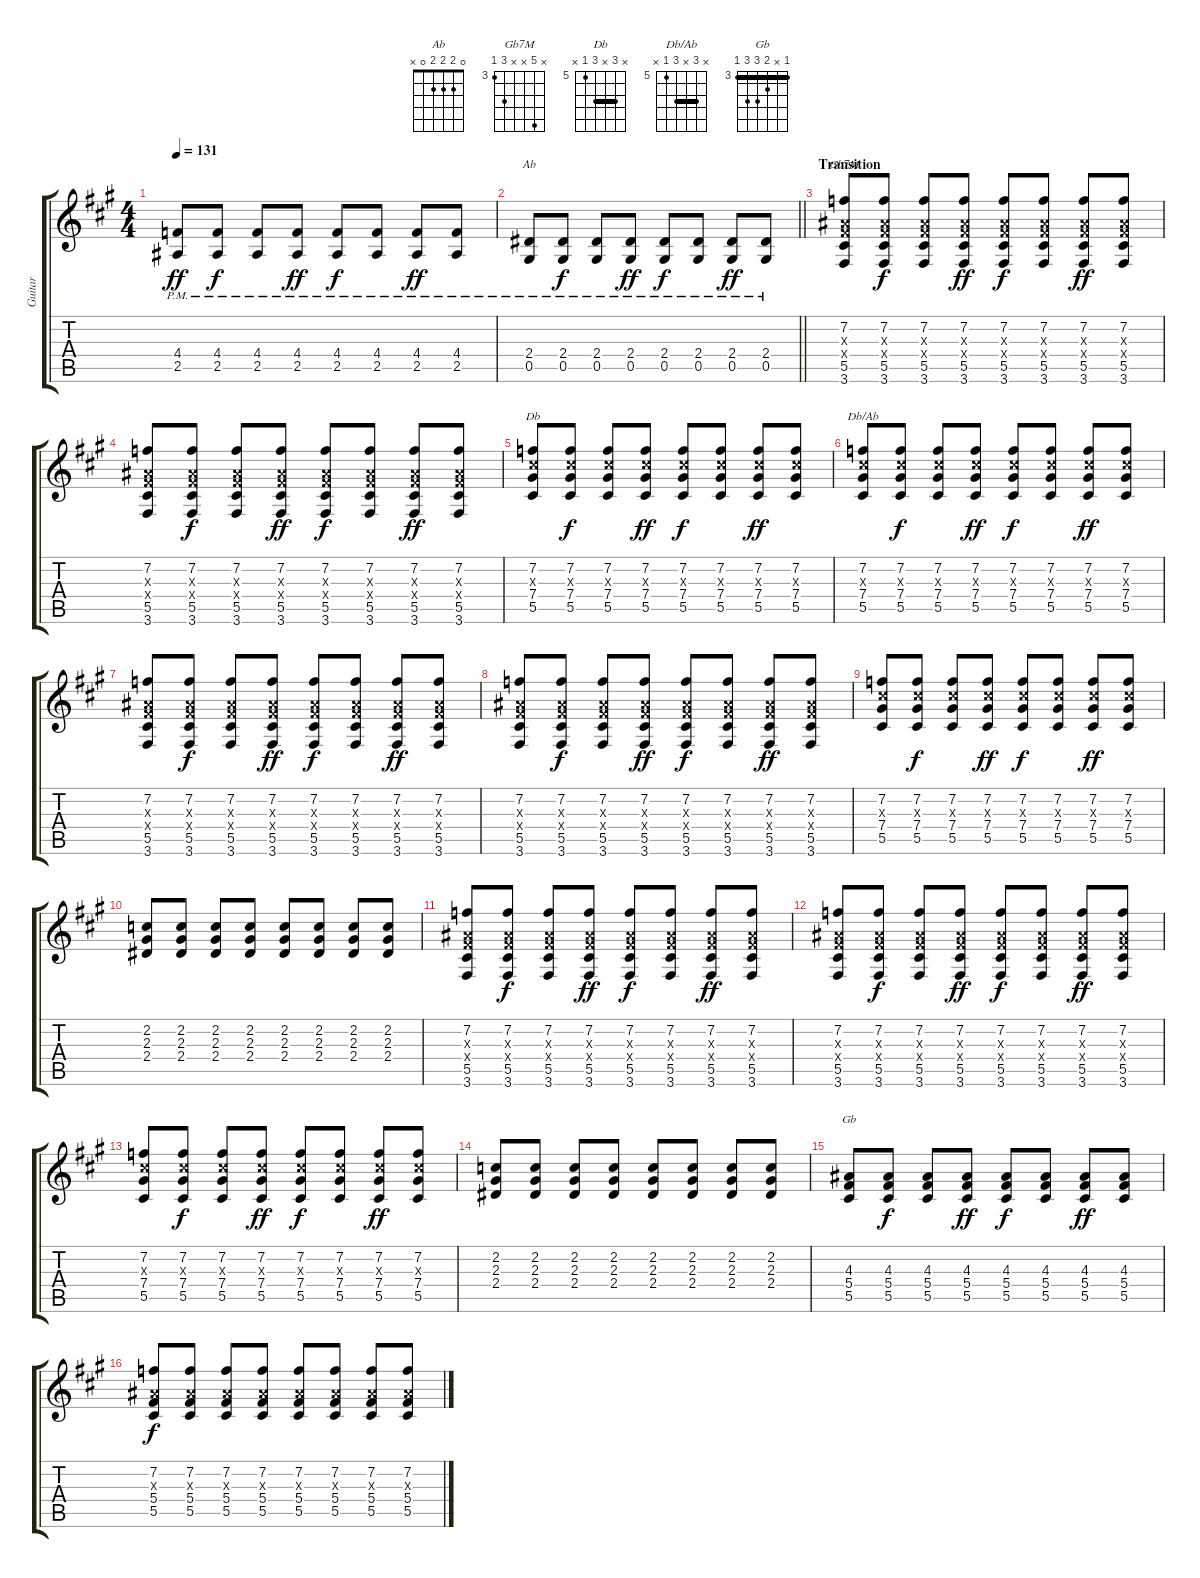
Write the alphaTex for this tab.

\track ("Guitar" "Guitar") {instrument electricguitarclean}
\staff {score tabs}
\tuning (Eb4 Bb3 Gb3 Db3 Ab2 Eb2) {hide}
\chord ("Ab" 0 2 2 2 0 x)
\chord ("Gb7M" x 7 x x 5 3) {firstfret 3}
\chord ("Db" x 7 x 7 5 x) {firstfret 5 barre 7}
\chord ("Db/Ab" x 7 x 7 5 x) {firstfret 5 barre 7}
\chord ("Gb" 3 x 4 5 5 3) {firstfret 3 barre 3}
\ts (4 4)
\tempo 131
\clef g2
\ks a
(4.4{pm} 2.5{pm}).8{dy ff} (4.4{pm} 2.5{pm}).8{dy f} (4.4{pm} 2.5{pm}).8 (4.4{pm} 2.5{pm}).8{dy ff} (4.4{pm} 2.5{pm}).8{dy f} (4.4{pm} 2.5{pm}).8 (4.4{pm} 2.5{pm}).8{dy ff} (4.4{pm} 2.5{pm}).8 |
\barLineRight lightlight
(2.4{pm} 0.5{pm}).8{ch "Ab"} (2.4{pm} 0.5{pm}).8{dy f} (2.4{pm} 0.5{pm}).8 (2.4{pm} 0.5{pm}).8{dy ff} (2.4{pm} 0.5{pm}).8{dy f} (2.4{pm} 0.5{pm}).8 (2.4{pm} 0.5{pm}).8{dy ff} (2.4{pm} 0.5{pm}).8 |
\section ("" "Transition")
(7.2 4.3{x} 5.4{x} 5.5 3.6).8{ch "Gb7M"} (7.2 4.3{x} 5.4{x} 5.5 3.6).8{dy f} (7.2 4.3{x} 5.4{x} 5.5 3.6).8 (7.2 4.3{x} 5.4{x} 5.5 3.6).8{dy ff} (7.2 4.3{x} 5.4{x} 5.5 3.6).8{dy f} (7.2 4.3{x} 5.4{x} 5.5 3.6).8 (7.2 4.3{x} 5.4{x} 5.5 3.6).8{dy ff} (7.2 4.3{x} 5.4{x} 5.5 3.6).8 |
(7.2 4.3{x} 5.4{x} 5.5 3.6).8 (7.2 4.3{x} 5.4{x} 5.5 3.6).8{dy f} (7.2 4.3{x} 5.4{x} 5.5 3.6).8 (7.2 4.3{x} 5.4{x} 5.5 3.6).8{dy ff} (7.2 4.3{x} 5.4{x} 5.5 3.6).8{dy f} (7.2 4.3{x} 5.4{x} 5.5 3.6).8 (7.2 4.3{x} 5.4{x} 5.5 3.6).8{dy ff} (7.2 4.3{x} 5.4{x} 5.5 3.6).8 |
(7.2 7.3{x} 7.4 5.5).8{ch "Db"} (7.2 7.3{x} 7.4 5.5).8{dy f} (7.2 7.3{x} 7.4 5.5).8 (7.2 7.3{x} 7.4 5.5).8{dy ff} (7.2 7.3{x} 7.4 5.5).8{dy f} (7.2 7.3{x} 7.4 5.5).8 (7.2 7.3{x} 7.4 5.5).8{dy ff} (7.2 7.3{x} 7.4 5.5).8 |
(7.2 7.3{x} 7.4 5.5).8{ch "Db/Ab"} (7.2 7.3{x} 7.4 5.5).8{dy f} (7.2 7.3{x} 7.4 5.5).8 (7.2 7.3{x} 7.4 5.5).8{dy ff} (7.2 7.3{x} 7.4 5.5).8{dy f} (7.2 7.3{x} 7.4 5.5).8 (7.2 7.3{x} 7.4 5.5).8{dy ff} (7.2 7.3{x} 7.4 5.5).8 |
(7.2 4.3{x} 5.4{x} 5.5 3.6).8 (7.2 4.3{x} 5.4{x} 5.5 3.6).8{dy f} (7.2 4.3{x} 5.4{x} 5.5 3.6).8 (7.2 4.3{x} 5.4{x} 5.5 3.6).8{dy ff} (7.2 4.3{x} 5.4{x} 5.5 3.6).8{dy f} (7.2 4.3{x} 5.4{x} 5.5 3.6).8 (7.2 4.3{x} 5.4{x} 5.5 3.6).8{dy ff} (7.2 4.3{x} 5.4{x} 5.5 3.6).8 |
(7.2 4.3{x} 5.4{x} 5.5 3.6).8 (7.2 4.3{x} 5.4{x} 5.5 3.6).8{dy f} (7.2 4.3{x} 5.4{x} 5.5 3.6).8 (7.2 4.3{x} 5.4{x} 5.5 3.6).8{dy ff} (7.2 4.3{x} 5.4{x} 5.5 3.6).8{dy f} (7.2 4.3{x} 5.4{x} 5.5 3.6).8 (7.2 4.3{x} 5.4{x} 5.5 3.6).8{dy ff} (7.2 4.3{x} 5.4{x} 5.5 3.6).8 |
(7.2 7.3{x} 7.4 5.5).8 (7.2 7.3{x} 7.4 5.5).8{dy f} (7.2 7.3{x} 7.4 5.5).8 (7.2 7.3{x} 7.4 5.5).8{dy ff} (7.2 7.3{x} 7.4 5.5).8{dy f} (7.2 7.3{x} 7.4 5.5).8 (7.2 7.3{x} 7.4 5.5).8{dy ff} (7.2 7.3{x} 7.4 5.5).8 |
(2.2 2.3 2.4).8 (2.2 2.3 2.4).8 (2.2 2.3 2.4).8 (2.2 2.3 2.4).8 (2.2 2.3 2.4).8 (2.2 2.3 2.4).8 (2.2 2.3 2.4).8 (2.2 2.3 2.4).8 |
(7.2 4.3{x} 5.4{x} 5.5 3.6).8 (7.2 4.3{x} 5.4{x} 5.5 3.6).8{dy f} (7.2 4.3{x} 5.4{x} 5.5 3.6).8 (7.2 4.3{x} 5.4{x} 5.5 3.6).8{dy ff} (7.2 4.3{x} 5.4{x} 5.5 3.6).8{dy f} (7.2 4.3{x} 5.4{x} 5.5 3.6).8 (7.2 4.3{x} 5.4{x} 5.5 3.6).8{dy ff} (7.2 4.3{x} 5.4{x} 5.5 3.6).8 |
(7.2 4.3{x} 5.4{x} 5.5 3.6).8 (7.2 4.3{x} 5.4{x} 5.5 3.6).8{dy f} (7.2 4.3{x} 5.4{x} 5.5 3.6).8 (7.2 4.3{x} 5.4{x} 5.5 3.6).8{dy ff} (7.2 4.3{x} 5.4{x} 5.5 3.6).8{dy f} (7.2 4.3{x} 5.4{x} 5.5 3.6).8 (7.2 4.3{x} 5.4{x} 5.5 3.6).8{dy ff} (7.2 4.3{x} 5.4{x} 5.5 3.6).8 |
(7.2 7.3{x} 7.4 5.5).8 (7.2 7.3{x} 7.4 5.5).8{dy f} (7.2 7.3{x} 7.4 5.5).8 (7.2 7.3{x} 7.4 5.5).8{dy ff} (7.2 7.3{x} 7.4 5.5).8{dy f} (7.2 7.3{x} 7.4 5.5).8 (7.2 7.3{x} 7.4 5.5).8{dy ff} (7.2 7.3{x} 7.4 5.5).8 |
(2.2 2.3 2.4).8 (2.2 2.3 2.4).8 (2.2 2.3 2.4).8 (2.2 2.3 2.4).8 (2.2 2.3 2.4).8 (2.2 2.3 2.4).8 (2.2 2.3 2.4).8 (2.2 2.3 2.4).8 |
(4.3 5.4 5.5).8{ch "Gb"} (4.3 5.4 5.5).8{dy f} (4.3 5.4 5.5).8 (4.3 5.4 5.5).8{dy ff} (4.3 5.4 5.5).8{dy f} (4.3 5.4 5.5).8 (4.3 5.4 5.5).8{dy ff} (4.3 5.4 5.5).8 |
(7.2 4.3{x} 5.4 5.5).8{dy f} (7.2 4.3{x} 5.4 5.5).8 (7.2 4.3{x} 5.4 5.5).8 (7.2 4.3{x} 5.4 5.5).8 (7.2 4.3{x} 5.4 5.5).8 (7.2 4.3{x} 5.4 5.5).8 (7.2 4.3{x} 5.4 5.5).8 (7.2 4.3{x} 5.4 5.5).8
